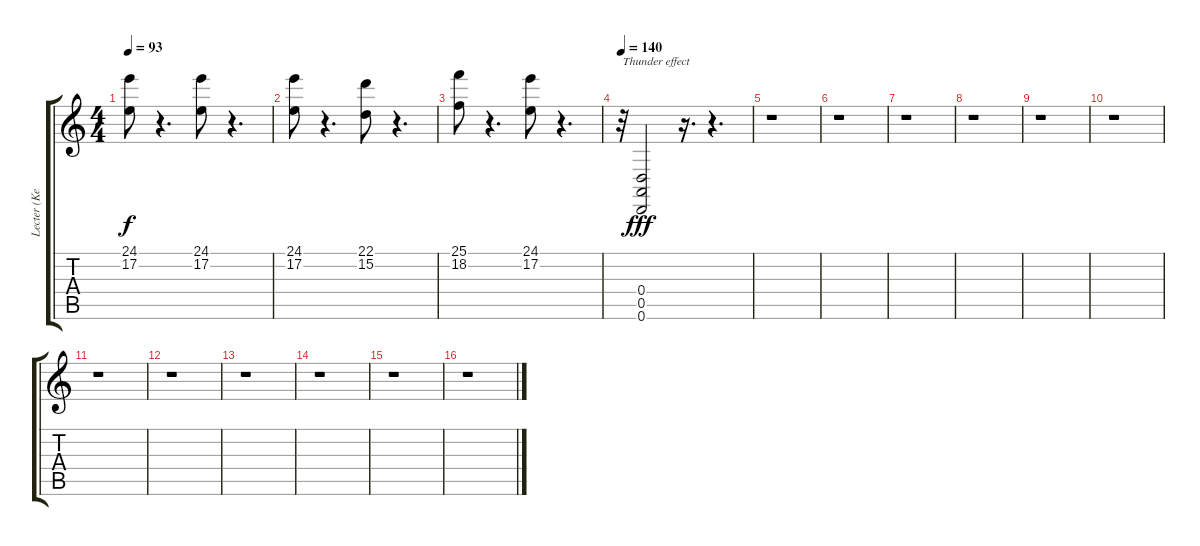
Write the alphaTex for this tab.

\track ("Lecter (Keyb/Effects)" "Lecter (Ke") {instrument stringensemble1}
\staff {score tabs}
\tuning (E4 B3 G3 D3 A2 D2) {hide}
\ts (4 4)
\tempo 93
\clef g2
\ks c
(24.1 17.2).8{dy f} r.4{d} (24.1 17.2).8 r.4{d} |
(24.1 17.2).8 r.4{d} (22.1 15.2).8 r.4{d} |
(25.1 18.2).8 r.4{d} (24.1 17.2).8 r.4{d} |
\tempo 140
r.32{txt "Thunder effect"} (0.4 0.5 0.6).2{dy fff volume 16 instrument timpani} r.16{d} r.4{d} |
r.1 |
r.1 |
r.1 |
r.1 |
r.1 |
r.1 |
r.1 |
r.1 |
r.1 |
r.1 |
r.1 |
r.1
